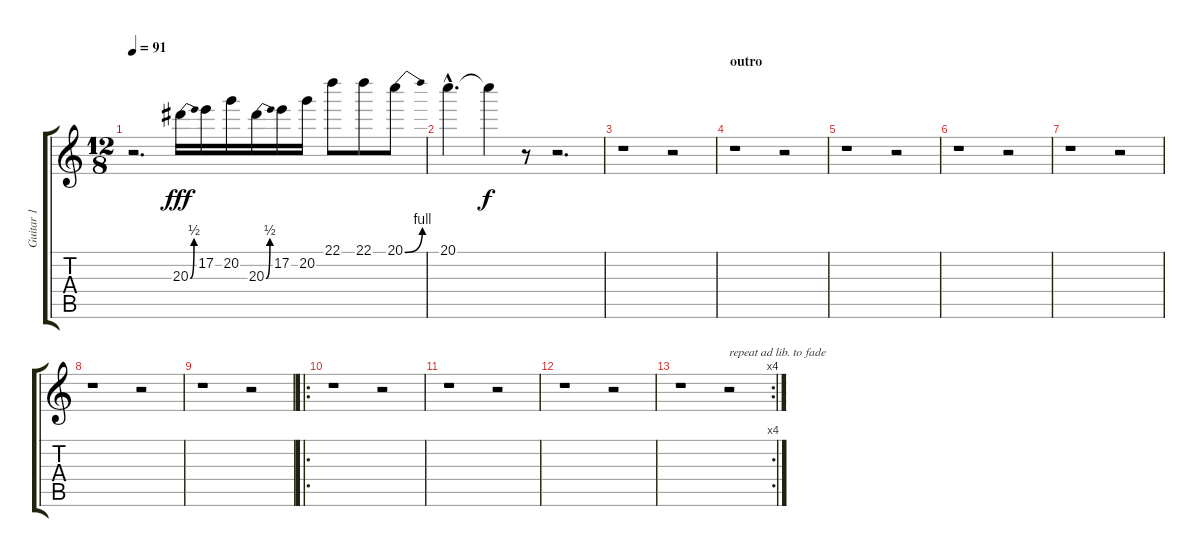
\track ("Guitar 1" "Guitar 1") {instrument distortionguitar}
\staff {score tabs}
\tuning (E4 B3 G3 D3 A2 E2) {hide}
\ts (12 8)
\tempo 91
\clef g2
\ks c
r.2{d dy f} 20.3{be (bend 0 0 60 2)}.16{dy fff} 17.2.16 20.2.16 20.3{be (bend 0 0 60 2)}.16 17.2.16 20.2.16 22.1.8 22.1.8 20.1{be (bend 0 0 60 4)}.8 |
20.1{hac}.4{d} 20.1{t}.4{dy f} r.8 r.2{d} |
r.1 r.2 |
\section ("" "outro")
r.1 r.2 |
r.1 r.2 |
r.1 r.2 |
r.1 r.2 |
r.1 r.2 |
r.1 r.2 |
\ro
r.1 r.2 |
r.1 r.2 |
r.1 r.2 |
\rc 4
r.1 r.2{txt "repeat ad lib. to fade"}
